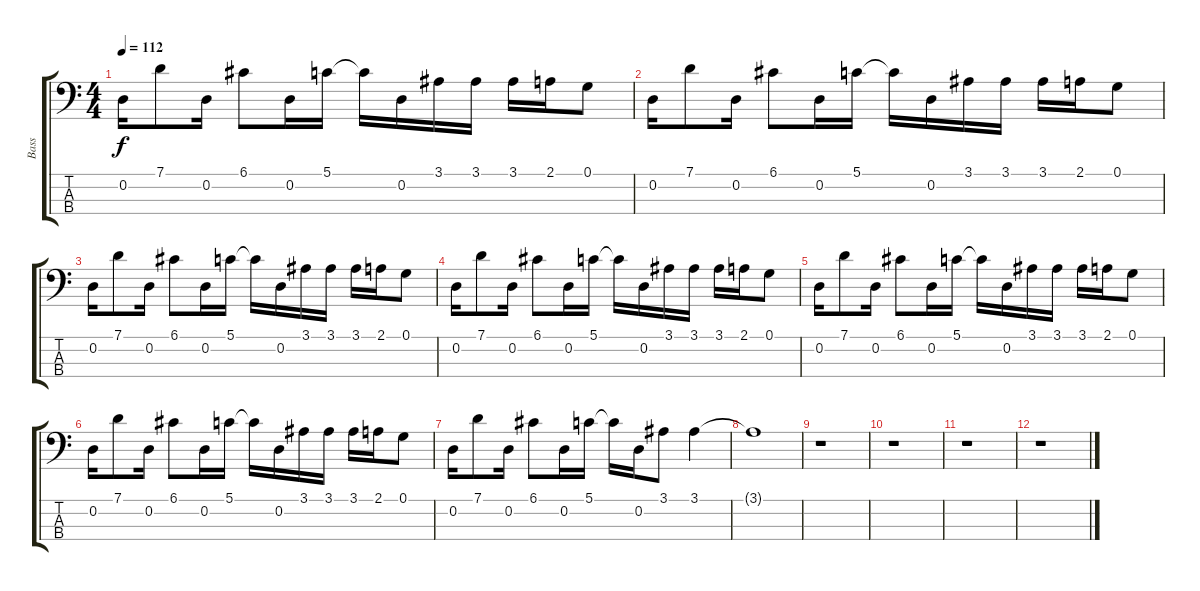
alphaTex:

\track ("Bass" "Bass") {instrument electricbassfinger}
\staff {score tabs}
\tuning (G2 D2 A1 E1) {hide}
\ts (4 4)
\tempo 112
\clef f4
\ks c
0.2.16{dy f} 7.1.8 0.2.16 6.1.8 0.2.16 5.1.16 5.1{t}.16 0.2.16 3.1.16 3.1.16 3.1.16 2.1.16 0.1.8 |
0.2.16 7.1.8 0.2.16 6.1.8 0.2.16 5.1.16 5.1{t}.16 0.2.16 3.1.16 3.1.16 3.1.16 2.1.16 0.1.8 |
0.2.16 7.1.8 0.2.16 6.1.8 0.2.16 5.1.16 5.1{t}.16 0.2.16 3.1.16 3.1.16 3.1.16 2.1.16 0.1.8 |
0.2.16 7.1.8 0.2.16 6.1.8 0.2.16 5.1.16 5.1{t}.16 0.2.16 3.1.16 3.1.16 3.1.16 2.1.16 0.1.8 |
0.2.16 7.1.8 0.2.16 6.1.8 0.2.16 5.1.16 5.1{t}.16 0.2.16 3.1.16 3.1.16 3.1.16 2.1.16 0.1.8 |
0.2.16 7.1.8 0.2.16 6.1.8 0.2.16 5.1.16 5.1{t}.16 0.2.16 3.1.16 3.1.16 3.1.16 2.1.16 0.1.8 |
0.2.16 7.1.8 0.2.16 6.1.8 0.2.16 5.1.16 5.1{t}.16 0.2.16 3.1.8 3.1.4 |
3.1{t}.1 |
r.1 |
r.1 |
r.1 |
r.1
